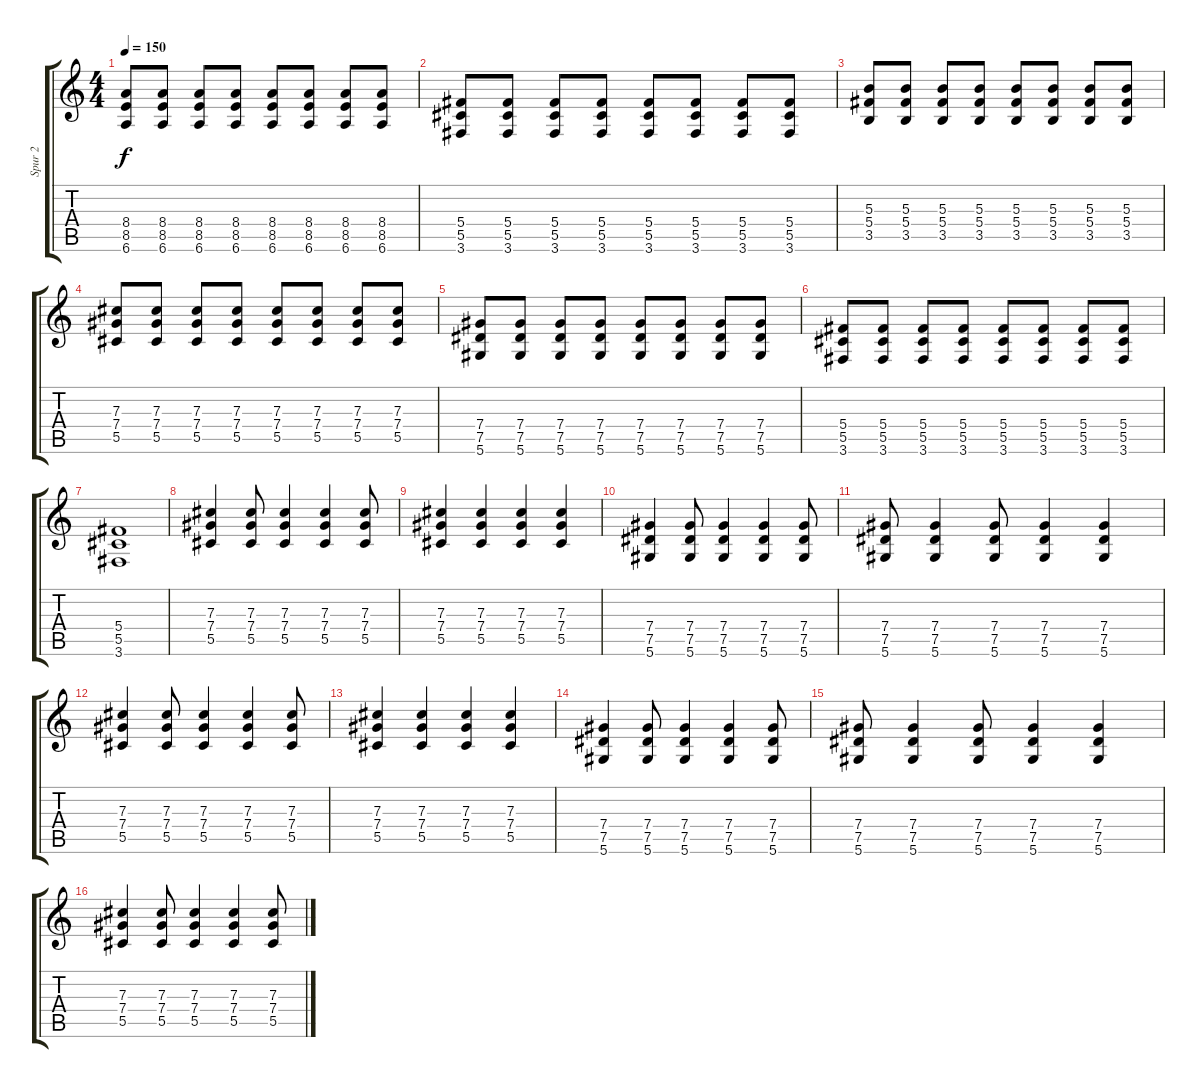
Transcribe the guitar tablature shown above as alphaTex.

\track ("Spur 2" "Spur 2") {instrument overdrivenguitar}
\staff {score tabs}
\tuning (Eb4 Bb3 Gb3 Db3 Ab2 Eb2) {hide}
\ts (4 4)
\tempo 150
\clef g2
\ks c
(8.4 8.5 6.6).8{dy f} (8.4 8.5 6.6).8 (8.4 8.5 6.6).8 (8.4 8.5 6.6).8 (8.4 8.5 6.6).8 (8.4 8.5 6.6).8 (8.4 8.5 6.6).8 (8.4 8.5 6.6).8 |
(5.4 5.5 3.6).8 (5.4 5.5 3.6).8 (5.4 5.5 3.6).8 (5.4 5.5 3.6).8 (5.4 5.5 3.6).8 (5.4 5.5 3.6).8 (5.4 5.5 3.6).8 (5.4 5.5 3.6).8 |
(5.3 5.4 3.5).8 (5.3 5.4 3.5).8 (5.3 5.4 3.5).8 (5.3 5.4 3.5).8 (5.3 5.4 3.5).8 (5.3 5.4 3.5).8 (5.3 5.4 3.5).8 (5.3 5.4 3.5).8 |
(7.3 7.4 5.5).8 (7.3 7.4 5.5).8 (7.3 7.4 5.5).8 (7.3 7.4 5.5).8 (7.3 7.4 5.5).8 (7.3 7.4 5.5).8 (7.3 7.4 5.5).8 (7.3 7.4 5.5).8 |
(7.4 7.5 5.6).8 (7.4 7.5 5.6).8 (7.4 7.5 5.6).8 (7.4 7.5 5.6).8 (7.4 7.5 5.6).8 (7.4 7.5 5.6).8 (7.4 7.5 5.6).8 (7.4 7.5 5.6).8 |
(5.4 5.5 3.6).8 (5.4 5.5 3.6).8 (5.4 5.5 3.6).8 (5.4 5.5 3.6).8 (5.4 5.5 3.6).8 (5.4 5.5 3.6).8 (5.4 5.5 3.6).8 (5.4 5.5 3.6).8 |
(5.4 5.5 3.6).1 |
(7.3 7.4 5.5).4{volume 11} (7.3 7.4 5.5).8 (7.3 7.4 5.5).4 (7.3 7.4 5.5).4 (7.3 7.4 5.5).8 |
(7.3 7.4 5.5).4 (7.3 7.4 5.5).4 (7.3 7.4 5.5).4 (7.3 7.4 5.5).4 |
(7.4 7.5 5.6).4 (7.4 7.5 5.6).8 (7.4 7.5 5.6).4 (7.4 7.5 5.6).4 (7.4 7.5 5.6).8 |
(7.4 7.5 5.6).8 (7.4 7.5 5.6).4 (7.4 7.5 5.6).8 (7.4 7.5 5.6).4 (7.4 7.5 5.6).4 |
(7.3 7.4 5.5).4 (7.3 7.4 5.5).8 (7.3 7.4 5.5).4 (7.3 7.4 5.5).4 (7.3 7.4 5.5).8 |
(7.3 7.4 5.5).4 (7.3 7.4 5.5).4 (7.3 7.4 5.5).4 (7.3 7.4 5.5).4 |
(7.4 7.5 5.6).4 (7.4 7.5 5.6).8 (7.4 7.5 5.6).4 (7.4 7.5 5.6).4 (7.4 7.5 5.6).8 |
(7.4 7.5 5.6).8 (7.4 7.5 5.6).4 (7.4 7.5 5.6).8 (7.4 7.5 5.6).4 (7.4 7.5 5.6).4 |
(7.3 7.4 5.5).4 (7.3 7.4 5.5).8 (7.3 7.4 5.5).4 (7.3 7.4 5.5).4 (7.3 7.4 5.5).8
